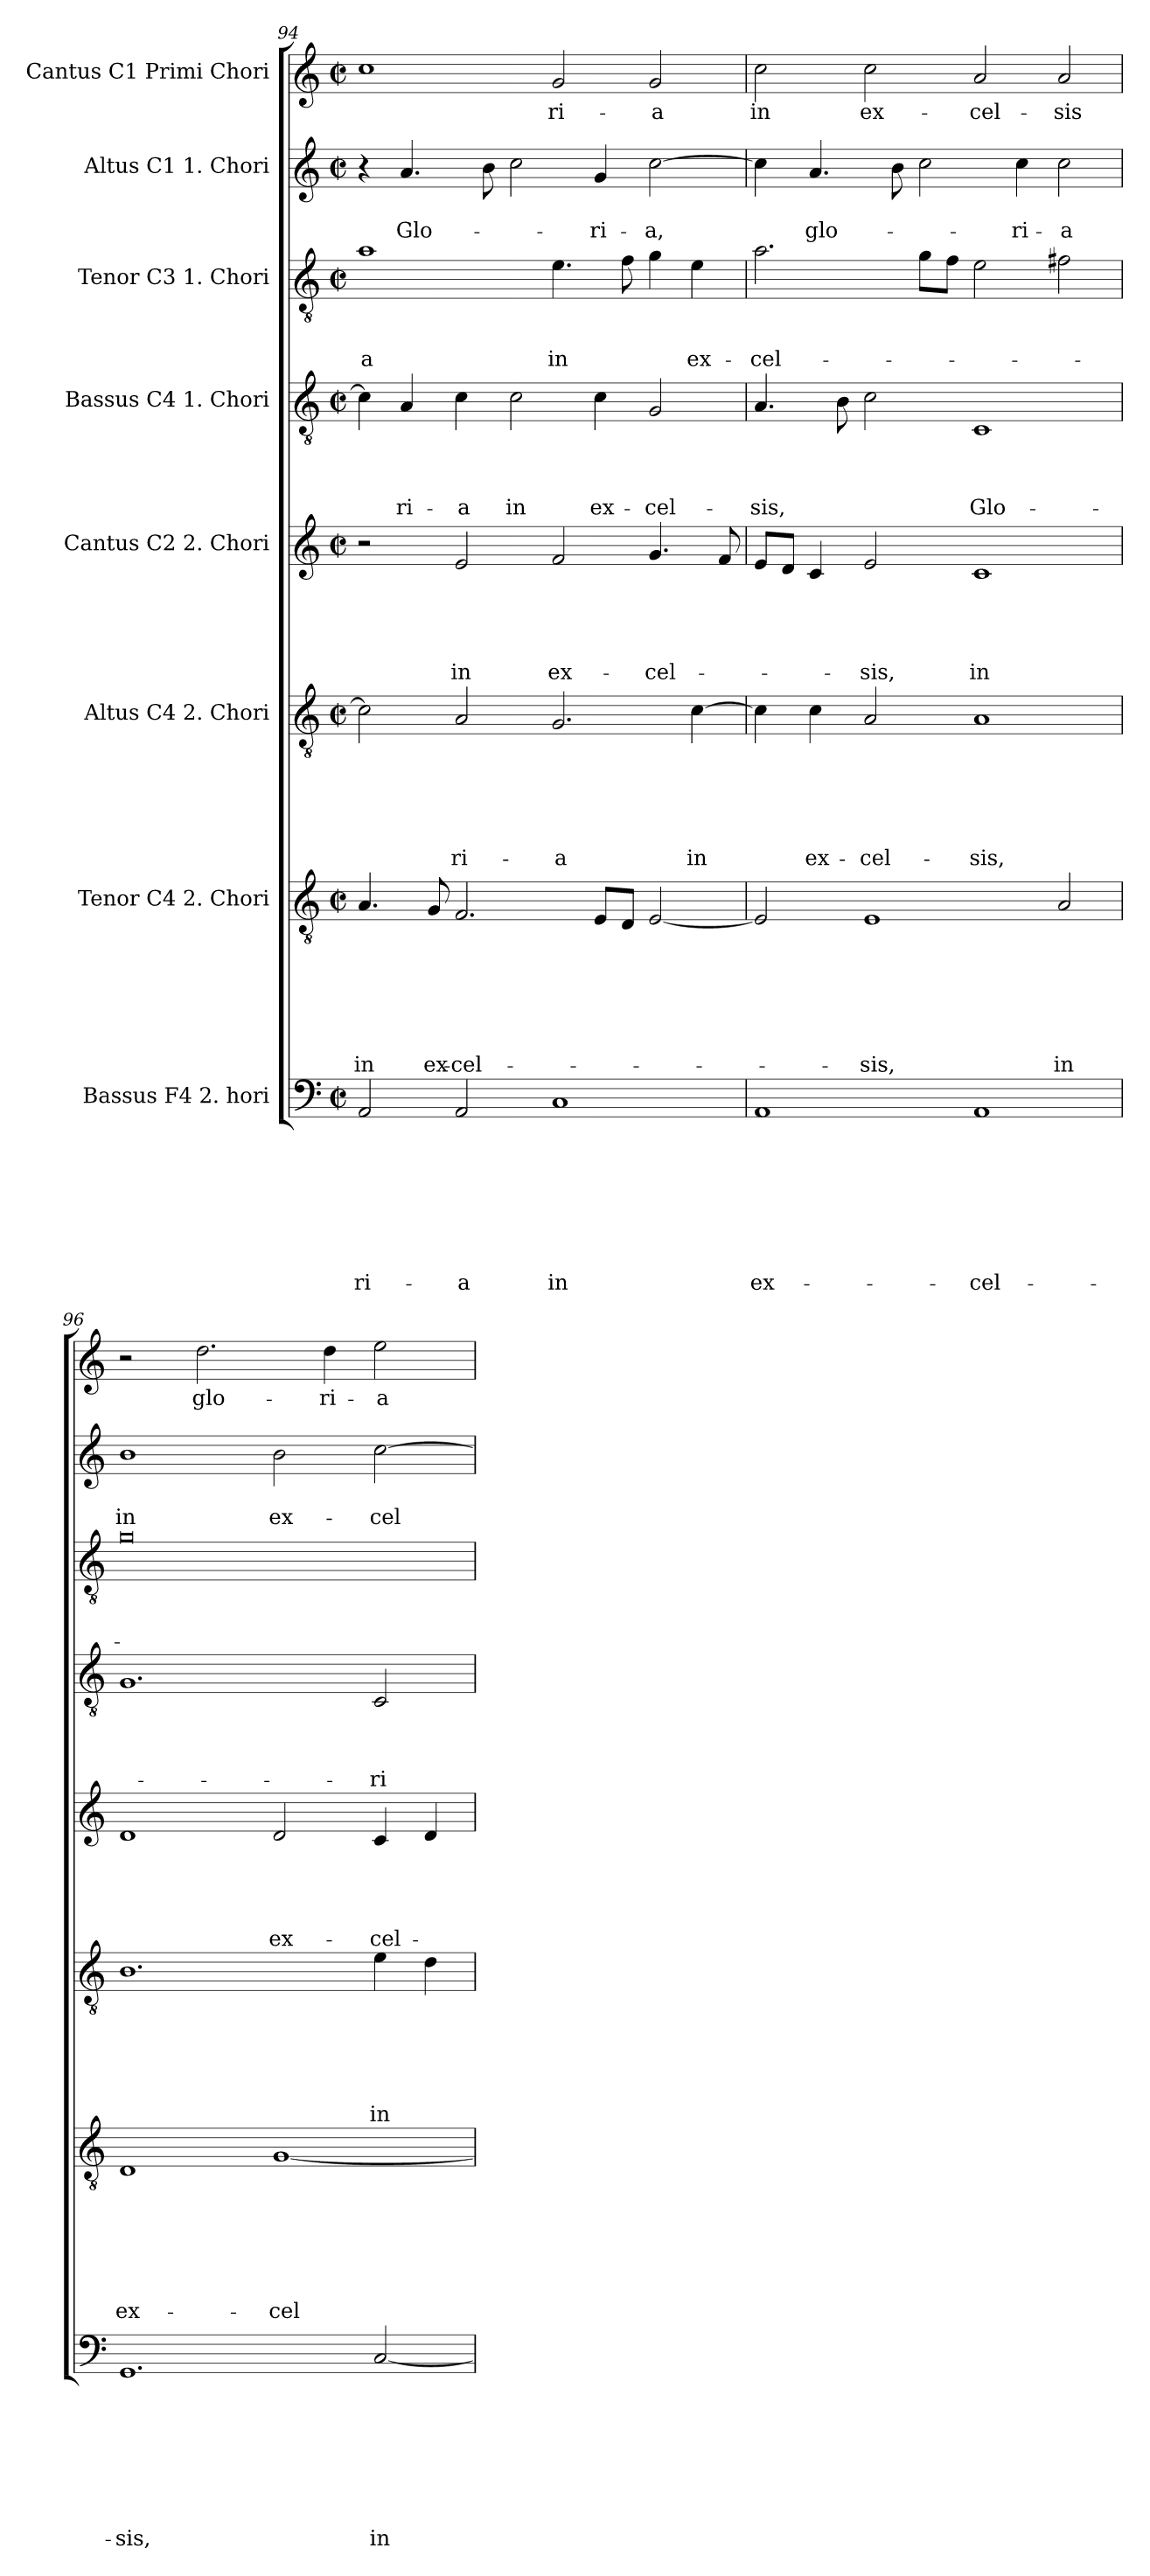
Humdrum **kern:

**kern	**text	**text	**text	**text	**text	**text	**text	**text	**kern	**text	**text	**text	**text	**text	**text	**text	**kern	**text	**text	**text	**text	**text	**text	**kern	**text	**text	**text	**text	**text	**kern	**text	**text	**text	**text	**kern	**text	**text	**text	**kern	**text	**text	**kern	**text
*part8	*part8	*part8	*part8	*part8	*part8	*part8	*part8	*part8	*part7	*part7	*part7	*part7	*part7	*part7	*part7	*part7	*part6	*part6	*part6	*part6	*part6	*part6	*part6	*part5	*part5	*part5	*part5	*part5	*part5	*part4	*part4	*part4	*part4	*part4	*part3	*part3	*part3	*part3	*part2	*part2	*part2	*part1	*part1
*staff8	*staff8	*staff8	*staff8	*staff8	*staff8	*staff8	*staff8	*staff8	*staff7	*staff7	*staff7	*staff7	*staff7	*staff7	*staff7	*staff7	*staff6	*staff6	*staff6	*staff6	*staff6	*staff6	*staff6	*staff5	*staff5	*staff5	*staff5	*staff5	*staff5	*staff4	*staff4	*staff4	*staff4	*staff4	*staff3	*staff3	*staff3	*staff3	*staff2	*staff2	*staff2	*staff1	*staff1
*I"Bassus F4 2. hori	*	*	*	*	*	*	*	*	*I"Tenor C4 2. Chori	*	*	*	*	*	*	*	*I"Altus C4 2. Chori	*	*	*	*	*	*	*I"Cantus C2 2. Chori	*	*	*	*	*	*I"Bassus C4 1. Chori	*	*	*	*	*I"Tenor C3 1. Chori	*	*	*	*I"Altus C1 1. Chori	*	*	*I"Cantus C1 Primi Chori	*
*clefF4	*	*	*	*	*	*	*	*	*clefGv2	*	*	*	*	*	*	*	*clefGv2	*	*	*	*	*	*	*clefG2	*	*	*	*	*	*clefGv2	*	*	*	*	*clefGv2	*	*	*	*clefG2	*	*	*clefG2	*
*k[]	*	*	*	*	*	*	*	*	*k[]	*	*	*	*	*	*	*	*k[]	*	*	*	*	*	*	*k[]	*	*	*	*	*	*k[]	*	*	*	*	*k[]	*	*	*	*k[]	*	*	*k[]	*
*C:	*	*	*	*	*	*	*	*	*C:	*	*	*	*	*	*	*	*C:	*	*	*	*	*	*	*C:	*	*	*	*	*	*C:	*	*	*	*	*C:	*	*	*	*C:	*	*	*C:	*
*M2/2	*	*	*	*	*	*	*	*	*M2/2	*	*	*	*	*	*	*	*M2/2	*	*	*	*	*	*	*M2/2	*	*	*	*	*	*M2/2	*	*	*	*	*M2/2	*	*	*	*M2/2	*	*	*M2/2	*
*met(c|)	*	*	*	*	*	*	*	*	*met(c|)	*	*	*	*	*	*	*	*met(c|)	*	*	*	*	*	*	*met(c|)	*	*	*	*	*	*met(c|)	*	*	*	*	*met(c|)	*	*	*	*met(c|)	*	*	*met(c|)	*
=94	=94	=94	=94	=94	=94	=94	=94	=94	=94	=94	=94	=94	=94	=94	=94	=94	=94	=94	=94	=94	=94	=94	=94	=94	=94	=94	=94	=94	=94	=94	=94	=94	=94	=94	=94	=94	=94	=94	=94	=94	=94	=94	=94
2AA/	.	.	.	.	.	.	.	-ri-	4.A/	.	.	.	.	.	.	in	2c\]	.	.	.	.	.	.	2r	.	.	.	.	.	4c\]	.	.	.	.	1a	.	.	-a	4r	.	.	1cc	.
.	.	.	.	.	.	.	.	.	.	.	.	.	.	.	.	.	.	.	.	.	.	.	.	.	.	.	.	.	.	4A/	.	.	.	-ri-	.	.	.	.	4.a/	.	Glo-	.	.
.	.	.	.	.	.	.	.	.	8G/	.	.	.	.	.	.	ex-	.	.	.	.	.	.	.	.	.	.	.	.	.	.	.	.	.	.	.	.	.	.	.	.	.	.	.
2AA/	.	.	.	.	.	.	.	-a	2.F/	.	.	.	.	.	.	-cel-	2A/	.	.	.	.	.	-ri-	2e/	.	.	.	.	in	4c\	.	.	.	-a	.	.	.	.	.	.	.	.	.
.	.	.	.	.	.	.	.	.	.	.	.	.	.	.	.	.	.	.	.	.	.	.	.	.	.	.	.	.	.	.	.	.	.	.	.	.	.	.	8b\	.	.	.	.
.	.	.	.	.	.	.	.	.	.	.	.	.	.	.	.	.	.	.	.	.	.	.	.	.	.	.	.	.	.	2c\	.	.	.	in	.	.	.	.	2cc\	.	.	.	.
1C	.	.	.	.	.	.	.	in	.	.	.	.	.	.	.	.	2.G/	.	.	.	.	.	-a	2f/	.	.	.	.	ex-	.	.	.	.	.	4.e\	.	.	in	.	.	.	2g/	-ri-
.	.	.	.	.	.	.	.	.	8E/L	.	.	.	.	.	.	.	.	.	.	.	.	.	.	.	.	.	.	.	.	4c\	.	.	.	ex-	.	.	.	.	4g/	.	-ri-	.	.
.	.	.	.	.	.	.	.	.	8D/J	.	.	.	.	.	.	.	.	.	.	.	.	.	.	.	.	.	.	.	.	.	.	.	.	.	8f\	.	.	.	.	.	.	.	.
.	.	.	.	.	.	.	.	.	[2E/	.	.	.	.	.	.	.	.	.	.	.	.	.	.	4.g/	.	.	.	.	-cel-	2G/	.	.	.	-cel-	4g\	.	.	.	[2cc\	.	-a,	2g/	-a
.	.	.	.	.	.	.	.	.	.	.	.	.	.	.	.	.	[4c\	.	.	.	.	.	in	.	.	.	.	.	.	.	.	.	.	.	4e\	.	.	ex-	.	.	.	.	.
.	.	.	.	.	.	.	.	.	.	.	.	.	.	.	.	.	.	.	.	.	.	.	.	8f/	.	.	.	.	.	.	.	.	.	.	.	.	.	.	.	.	.	.	.
!!LO:LB:g=z
=95	=95	=95	=95	=95	=95	=95	=95	=95	=95	=95	=95	=95	=95	=95	=95	=95	=95	=95	=95	=95	=95	=95	=95	=95	=95	=95	=95	=95	=95	=95	=95	=95	=95	=95	=95	=95	=95	=95	=95	=95	=95	=95	=95
1AA	.	.	.	.	.	.	.	ex-	2E/]	.	.	.	.	.	.	.	4c\]	.	.	.	.	.	.	8e/L	.	.	.	.	.	4.A/	.	.	.	-sis,	2.a\	.	.	-cel-	4cc\]	.	.	2cc\	in
.	.	.	.	.	.	.	.	.	.	.	.	.	.	.	.	.	.	.	.	.	.	.	.	8d/J	.	.	.	.	.	.	.	.	.	.	.	.	.	.	.	.	.	.	.
.	.	.	.	.	.	.	.	.	.	.	.	.	.	.	.	.	4c\	.	.	.	.	.	ex-	4c/	.	.	.	.	.	.	.	.	.	.	.	.	.	.	4.a/	.	glo-	.	.
.	.	.	.	.	.	.	.	.	.	.	.	.	.	.	.	.	.	.	.	.	.	.	.	.	.	.	.	.	.	8B\	.	.	.	.	.	.	.	.	.	.	.	.	.
.	.	.	.	.	.	.	.	.	1E	.	.	.	.	.	.	-sis,	2A/	.	.	.	.	.	-cel-	2e/	.	.	.	.	-sis,	2c\	.	.	.	.	.	.	.	.	.	.	.	2cc\	ex-
.	.	.	.	.	.	.	.	.	.	.	.	.	.	.	.	.	.	.	.	.	.	.	.	.	.	.	.	.	.	.	.	.	.	.	.	.	.	.	8b\	.	.	.	.
.	.	.	.	.	.	.	.	.	.	.	.	.	.	.	.	.	.	.	.	.	.	.	.	.	.	.	.	.	.	.	.	.	.	.	8g\L	.	.	.	2cc\	.	.	.	.
.	.	.	.	.	.	.	.	.	.	.	.	.	.	.	.	.	.	.	.	.	.	.	.	.	.	.	.	.	.	.	.	.	.	.	8f\J	.	.	.	.	.	.	.	.
1AA	.	.	.	.	.	.	.	-cel-	.	.	.	.	.	.	.	.	1A	.	.	.	.	.	-sis,	1c	.	.	.	.	in	1C	.	.	.	Glo-	2e\	.	.	.	.	.	.	2a/	-cel-
.	.	.	.	.	.	.	.	.	.	.	.	.	.	.	.	.	.	.	.	.	.	.	.	.	.	.	.	.	.	.	.	.	.	.	.	.	.	.	4cc\	.	-ri-	.	.
.	.	.	.	.	.	.	.	.	2A/	.	.	.	.	.	.	in	.	.	.	.	.	.	.	.	.	.	.	.	.	.	.	.	.	.	2f#X\	.	.	.	2cc\	.	-a	2a/	-sis
=96	=96	=96	=96	=96	=96	=96	=96	=96	=96	=96	=96	=96	=96	=96	=96	=96	=96	=96	=96	=96	=96	=96	=96	=96	=96	=96	=96	=96	=96	=96	=96	=96	=96	=96	=96	=96	=96	=96	=96	=96	=96	=96	=96
1.GG	.	.	.	.	.	.	.	-sis,	1D	.	.	.	.	.	.	ex-	1.B	.	.	.	.	.	.	1d	.	.	.	.	.	1.G	.	.	.	.	0g	.	.	.	1b	.	in	2r	.
.	.	.	.	.	.	.	.	.	.	.	.	.	.	.	.	.	.	.	.	.	.	.	.	.	.	.	.	.	.	.	.	.	.	.	.	.	.	.	.	.	.	2.dd\	glo-
.	.	.	.	.	.	.	.	.	[1G	.	.	.	.	.	.	-cel-	.	.	.	.	.	.	.	2d/	.	.	.	.	ex-	.	.	.	.	.	.	.	.	.	2b\	.	ex-	.	.
.	.	.	.	.	.	.	.	.	.	.	.	.	.	.	.	.	.	.	.	.	.	.	.	.	.	.	.	.	.	.	.	.	.	.	.	.	.	.	.	.	.	4dd\	-ri-
[2C/	.	.	.	.	.	.	.	in	.	.	.	.	.	.	.	.	4e\	.	.	.	.	.	in	4c/	.	.	.	.	-cel-	2C/	.	.	.	-ri-	.	.	.	.	[2cc\	.	-cel-	2ee\	-a
.	.	.	.	.	.	.	.	.	.	.	.	.	.	.	.	.	4d\	.	.	.	.	.	.	4d/	.	.	.	.	.	.	.	.	.	.	.	.	.	.	.	.	.	.	.
=	=	=	=	=	=	=	=	=	=	=	=	=	=	=	=	=	=	=	=	=	=	=	=	=	=	=	=	=	=	=	=	=	=	=	=	=	=	=	=	=	=	=	=
*-	*-	*-	*-	*-	*-	*-	*-	*-	*-	*-	*-	*-	*-	*-	*-	*-	*-	*-	*-	*-	*-	*-	*-	*-	*-	*-	*-	*-	*-	*-	*-	*-	*-	*-	*-	*-	*-	*-	*-	*-	*-	*-	*-
